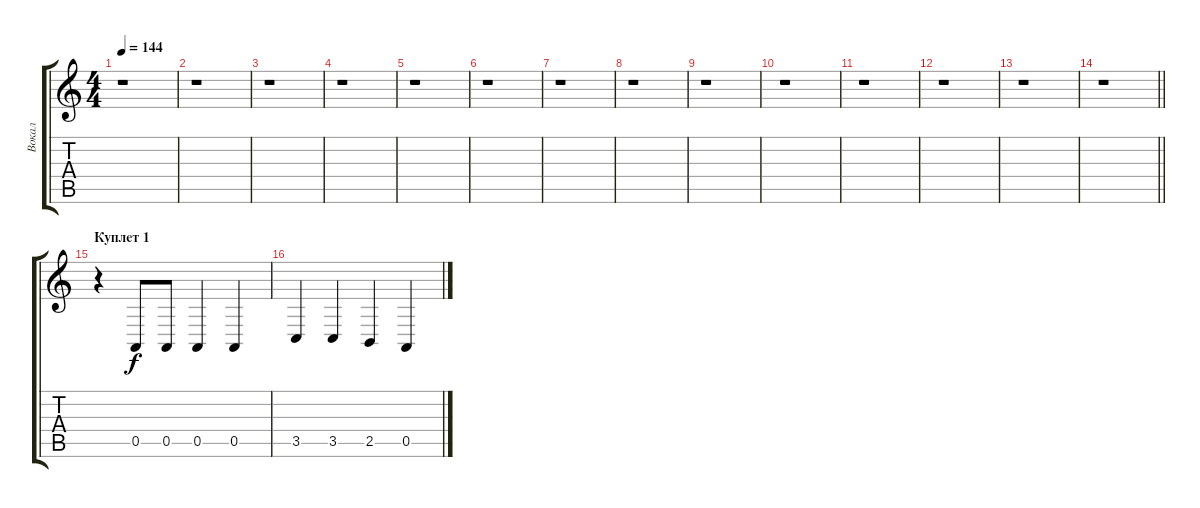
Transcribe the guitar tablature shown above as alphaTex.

\track ("Вокал" "Вокал") {instrument tenorsax}
\staff {score tabs}
\tuning (E4 B3 G3 D3 A2 E2) {hide}
\ts (4 4)
\tempo 144
\clef g2
\ks c
r.1{dy f} |
r.1 |
r.1 |
r.1 |
r.1 |
r.1 |
r.1 |
r.1 |
r.1 |
r.1 |
r.1 |
r.1 |
r.1 |
\barLineRight lightlight
r.1 |
\section ("" "Куплет 1")
r.4 0.5.8 0.5.8 0.5.4 0.5.4 |
3.5.4 3.5.4 2.5.4 0.5.4
